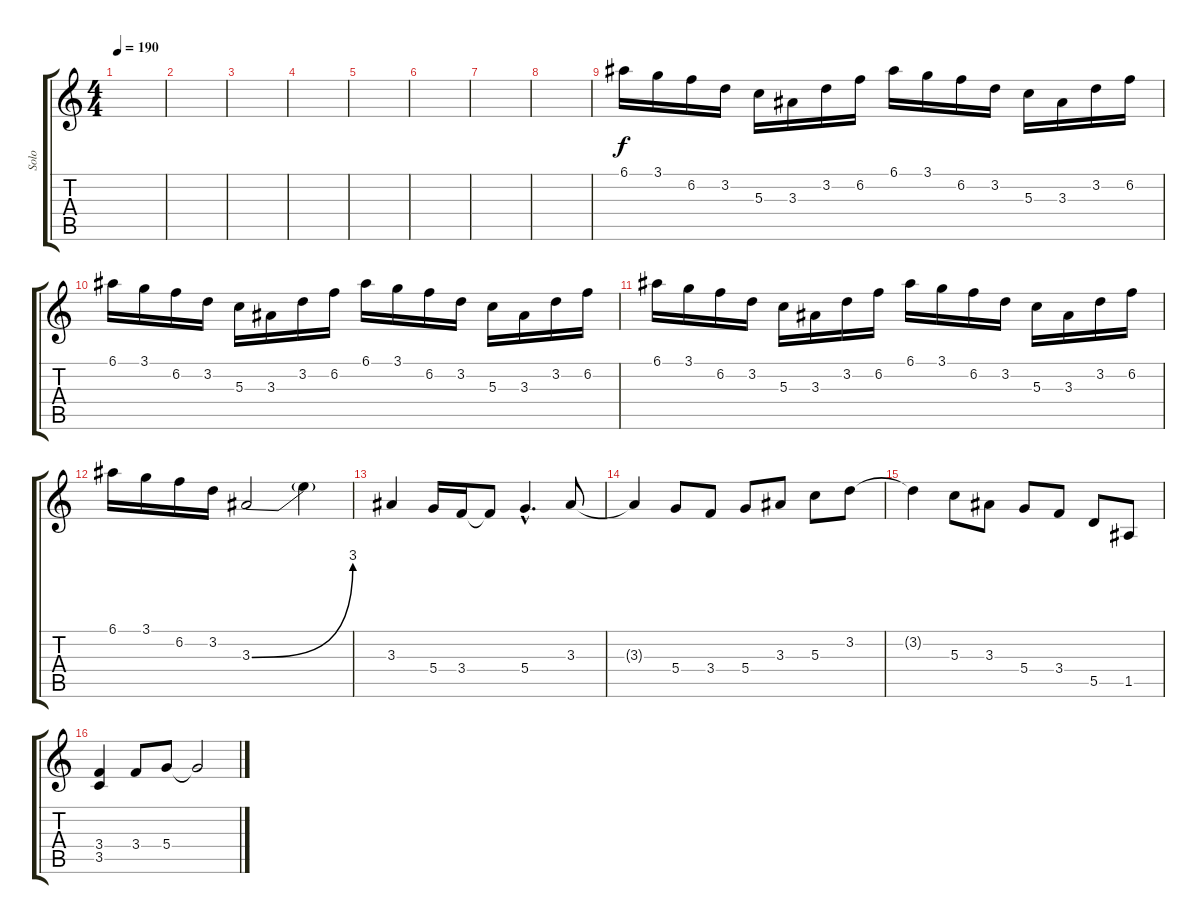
\track ("Solo" "Solo") {instrument overdrivenguitar}
\staff {score tabs}
\tuning (E4 B3 G3 D3 A2 E2) {hide}
\ts (4 4)
\tempo 190
\clef g2
\ks c
|
|
|
|
|
|
|
|
6.1.16 3.1.16 6.2.16 3.2.16 5.3.16 3.3.16 3.2.16 6.2.16 6.1.16 3.1.16 6.2.16 3.2.16 5.3.16 3.3.16 3.2.16 6.2.16 |
6.1.16 3.1.16 6.2.16 3.2.16 5.3.16 3.3.16 3.2.16 6.2.16 6.1.16 3.1.16 6.2.16 3.2.16 5.3.16 3.3.16 3.2.16 6.2.16 |
6.1.16 3.1.16 6.2.16 3.2.16 5.3.16 3.3.16 3.2.16 6.2.16 6.1.16 3.1.16 6.2.16 3.2.16 5.3.16 3.3.16 3.2.16 6.2.16 |
6.1.16 3.1.16 6.2.16 3.2.16 3.3{be (bend 0 0 60 12)}.2 3.3{t}.4 |
3.3.4 5.4.16 3.4.16 3.4{t}.8 5.4{hac}.4{d} 3.3.8 |
3.3{t}.4 5.4.8 3.4.8 5.4.8 3.3.8 5.3.8 3.2.8 |
3.2{t}.4 5.3.8 3.3.8 5.4.8 3.4.8 5.5.8 1.5.8 |
(3.4 3.5).4 3.4.8 5.4.8 5.4{t}.2
